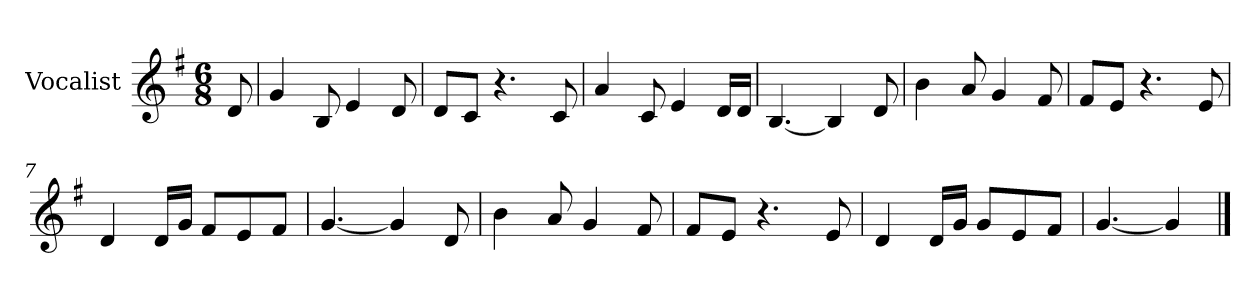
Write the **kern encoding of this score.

**kern
*part1
*staff1
*I"Vocalist
*k[f#]
*G:
*M6/8
=
8d
=1
4g
8B
4e
8d
=2
8dL
8cJ
4.r
8c
=3
4a
8c
4e
16dLL
16dJJ
=4
[4.B
4B]
8d
=5
4b
8a
4g
8f#
=6
8f#L
8eJ
4.r
8e
=7
4d
16dLL
16gJJ
8f#L
8e
8f#J
=8
[4.g
4g]
8d
=9
4b
8a
4g
8f#
=10
8f#L
8eJ
4.r
8e
=11
4d
16dLL
16gJJ
8gL
8e
8f#J
=12
[4.g
4g]
==
*-
